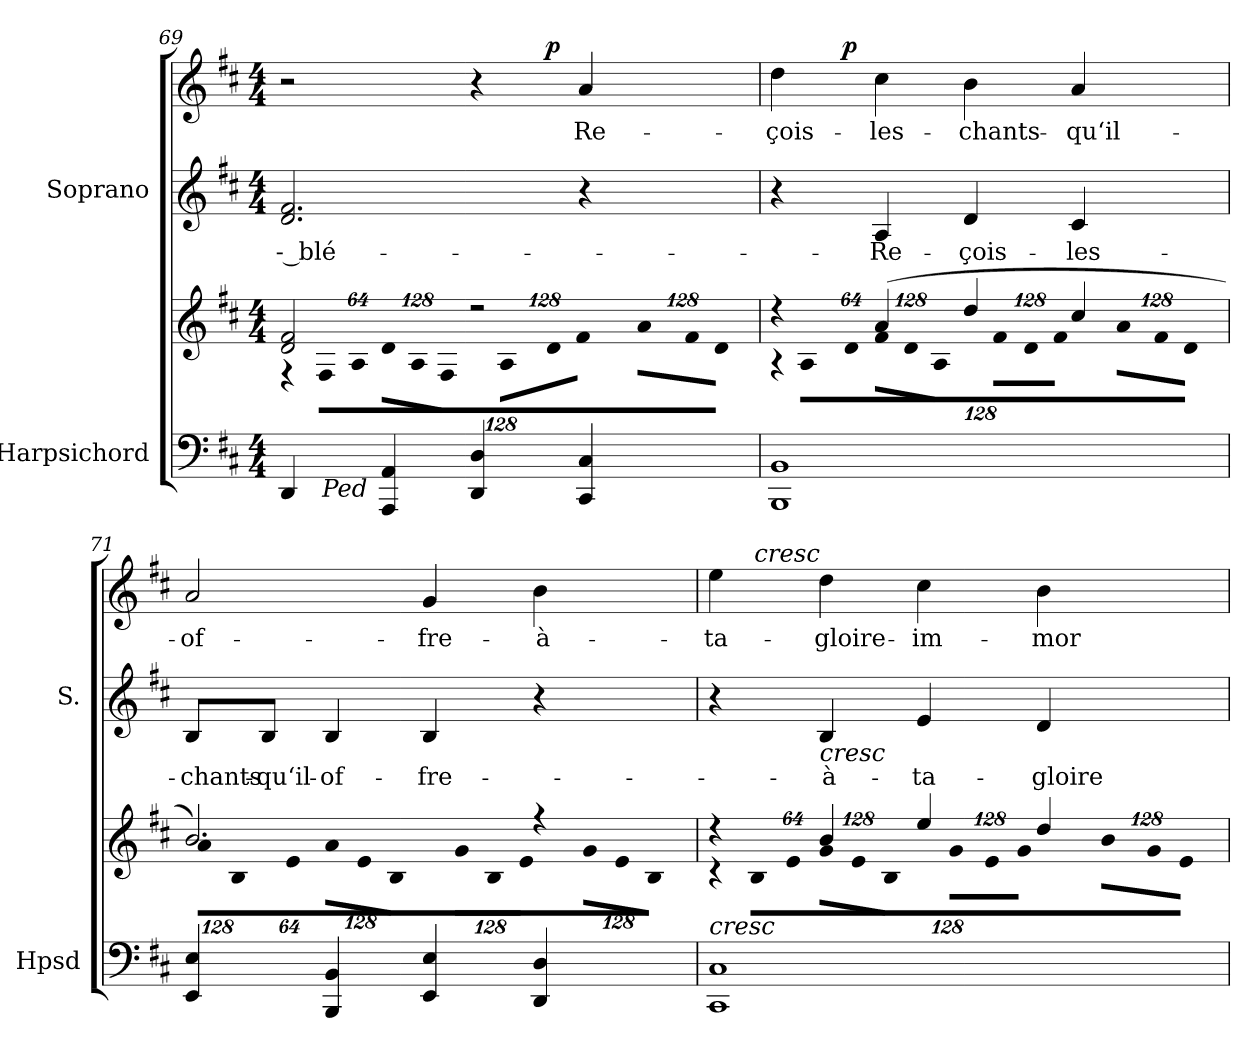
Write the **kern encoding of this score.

**kern	**kern	**kern	**text	**kern	**text	**dynam
*part2	*part2	*part1	*part1	*part1	*part1	*part1
*staff4	*staff3	*staff2	*staff2	*staff1	*staff1	*staff1/2
*I"Harpsichord	*	*I"Soprano	*	*	*	*
*I'Hpsd	*	*I'S.	*	*	*	*
!!LO:PB:g=z
*clefF4	*clefG2	*clefG2	*	*clefG2	*	*
*k[f#c#]	*k[f#c#]	*k[f#c#]	*	*k[f#c#]	*	*
*D:	*D:	*D:	*	*D:	*	*
*M4/4	*M4/4	*M4/4	*	*M4/4	*	*
=69	=69	=69	=69	=69	=69	=69
*	*^	*	*	*	*	*
*	*	*Xbrackettup	*	*	*	*	*
!	!	!LO:N:vis=8	!	!	!	!	!
!	!	!	!	!LO:LY:b:color=#000000	!	!	!
*^	*	*	*	*	*^	*	*
4DDi/	16ryy	2di/ 2f#i	1024%85r	2.di/ 2.f#i	-- blé-	2r	2ryy	.	.
.	64.ryy	.	.	.	.	.	.	.	.
!	!	!	!LO:N:vis=8	!	!	!	!	!	!
.	.	.	1024%85F#i\L	.	.	.	.	.	.
!	!LO:TX:b:i:t=Ped	!	!	!	!	!	!	!	!
.	2ryy	.	.	.	.	.	.	.	.
!	!	!	!LO:N:vis=8	!	!	!	!	!	!
.	.	.	512%43Ai\J	.	.	.	.	.	.
!	!	!	!LO:N:vis=8	!	!	!	!	!	!
4AAAi/ 4AAi	.	.	1024%85di\L	.	.	.	.	.	.
!	!	!	!LO:N:vis=8	!	!	!	!	!	!
.	.	.	1024%85Ai\	.	.	.	.	.	.
!	!	!	!LO:N:vis=8	!	!	!	!	!	!
.	.	.	512%43F#i\J	.	.	.	.	.	.
!	!	!	!LO:N:vis=8	!	!	!	!	!	!
4DDi/ 4Di	.	2r	1024%85Ai\L	.	.	4r	8ryy	.	.
!	!	!	!LO:N:vis=8	!	!	!	!	!	!
.	.	.	1024%85di\	.	.	.	.	.	.
.	4ryy	.	.	.	.	.	.	.	.
.	.	.	.	.	.	.	32ryy	.	.
.	.	.	.	.	.	.	128ryy	.	.
.	.	.	.	.	.	.	4ryy	.	p
!	!	!	!LO:N:vis=8	!	!	!	!	!	!
.	.	.	512%43f#i\J	.	.	.	.	.	.
!	!	!	!LO:N:vis=8	!	!	!	!	!	!
!	!	!	!	!	!	!	!	!LO:LY:b:color=#000000	!
4CC#i/ 4C#i	.	.	1024%85ai\L	4r	.	4ai/	.	-Re-	.
!	!	!	!LO:N:vis=8	!	!	!	!	!	!
.	.	.	1024%85f#i\	.	.	.	.	.	.
.	8ryy	.	.	.	.	.	.	.	.
.	.	.	.	.	.	.	16ryy	.	.
!	!	!	!LO:N:vis=8	!	!	!	!	!	!
.	.	.	512%43di\J	.	.	.	.	.	.
.	32ryy	.	.	.	.	.	.	.	.
.	.	.	.	.	.	.	64.ryy	.	.
.	128ryy	.	.	.	.	.	.	.	.
=70	=70	=70	=70	=70	=70	=70	=70	=70	=70
!	!	!	!LO:N:vis=8	!	!	!	!	!	!
*v	*v	*	*	*	*	*v	*v	*	*
*^	*	*	*	*	*^	*	*
!	!	!	!	!	!	!	!	!LO:LY:b:color=#000000	!
*v	*v	*	*	*^	*	*v	*v	*	*
1BBBi 1BBi	4r	1024%85r	4r	8ryy	.	4ddi\	-çois-	.
!	!	!LO:N:vis=8	!	!	!	!	!	!
.	.	1024%85Ai\L	.	.	.	.	.	.
.	.	.	.	32ryy	.	.	.	.
.	.	.	.	128ryy	.	.	.	.
.	.	.	.	2ryy	.	.	.	p
!	!	!LO:N:vis=8	!	!	!	!	!	!
.	.	512%43di\J	.	.	.	.	.	.
!	!	!LO:N:vis=8	!	!	!	!	!	!
!	!	!	!	!	!LO:LY:b:color=#000000	!	!	!
!	!	!	!	!	!	!	!LO:LY:b:color=#000000	!
.	(4ai/	1024%85f#i\L	4Ai/	.	-Re-	4cc#i\	-les-	.
!	!	!LO:N:vis=8	!	!	!	!	!	!
.	.	1024%85di\	.	.	.	.	.	.
!	!	!LO:N:vis=8	!	!	!	!	!	!
.	.	512%43Ai\J	.	.	.	.	.	.
!	!	!LO:N:vis=8	!	!	!	!	!	!
!	!	!	!	!	!LO:LY:b:color=#000000	!	!	!
!	!	!	!	!	!	!	!LO:LY:b:color=#000000	!
.	4ddi/	1024%85f#i\L	4di/	.	-çois-	4bi\	-chants-	.
!	!	!LO:N:vis=8	!	!	!	!	!	!
.	.	1024%85di\	.	.	.	.	.	.
.	.	.	.	4ryy	.	.	.	.
!	!	!LO:N:vis=8	!	!	!	!	!	!
.	.	512%43f#i\J	.	.	.	.	.	.
!	!	!LO:N:vis=8	!	!	!	!	!	!
!	!	!	!	!	!LO:LY:b:color=#000000	!	!	!
!	!	!	!	!	!	!	!LO:LY:b:color=#000000	!
.	4cc#i/	1024%85ai\L	4c#i/	.	-les-	4ai/	-qu‘il-	.
!	!	!LO:N:vis=8	!	!	!	!	!	!
.	.	1024%85f#i\	.	.	.	.	.	.
.	.	.	.	16ryy	.	.	.	.
!	!	!LO:N:vis=8	!	!	!	!	!	!
.	.	512%43di\J	.	.	.	.	.	.
.	.	.	.	64.ryy	.	.	.	.
=71	=71	=71	=71	=71	=71	=71	=71	=71
!	!	!LO:N:vis=8	!	!	!	!	!	!
*	*	*	*v	*v	*	*	*	*
*	*	*	*^	*	*	*	*
!	!	!	!	!	!LO:LY:b:color=#000000	!	!	!
*	*	*	*v	*v	*	*	*	*
*	*	*	*^	*	*	*	*
!	!	!	!	!	!	!	!LO:LY:b:color=#000000	!
*	*	*	*v	*v	*	*	*	*
4EEi/ 4Ei	2.bi/)	1024%85ai\L	8Bi/L	-chants-	2ai/	-of-	.
!	!	!LO:N:vis=8	!	!	!	!	!
.	.	1024%85Bi\	.	.	.	.	.
!	!	!	!	!LO:LY:b:color=#000000	!	!	!
.	.	.	8Bi/J	-qu‘il-	.	.	.
!	!	!LO:N:vis=8	!	!	!	!	!
.	.	512%43ei\J	.	.	.	.	.
!	!	!LO:N:vis=8	!	!	!	!	!
!	!	!	!	!LO:LY:b:color=#000000	!	!	!
4BBBi/ 4BBi	.	1024%85ai\L	4Bi/	-of-	.	.	.
!	!	!LO:N:vis=8	!	!	!	!	!
.	.	1024%85ei\	.	.	.	.	.
!	!	!LO:N:vis=8	!	!	!	!	!
.	.	512%43Bi\J	.	.	.	.	.
!	!	!LO:N:vis=8	!	!	!	!	!
!	!	!	!	!LO:LY:b:color=#000000	!	!	!
!	!	!	!	!	!	!LO:LY:b:color=#000000	!
4EEi/ 4Ei	.	1024%85gi\L	4Bi/	-fre-	4gi/	-fre-	.
!	!	!LO:N:vis=8	!	!	!	!	!
.	.	1024%85Bi\	.	.	.	.	.
!	!	!LO:N:vis=8	!	!	!	!	!
.	.	512%43ei\J	.	.	.	.	.
!	!	!LO:N:vis=8	!	!	!	!	!
!	!	!	!	!	!	!LO:LY:b:color=#000000	!
4DDi/ 4Di	4r	1024%85gi\L	4r	.	4bi\	-à-	.
!	!	!LO:N:vis=8	!	!	!	!	!
.	.	1024%85ei\	.	.	.	.	.
!	!	!LO:N:vis=8	!	!	!	!	!
.	.	512%43Bi\J	.	.	.	.	.
=72	=72	=72	=72	=72	=72	=72	=72
!	!	!LO:N:vis=8	!	!	!	!	!
!LO:TX:i:t=cresc	!	!	!	!	!	!	!
!	!	!	!	!	!	!LO:LY:b:color=#000000	!
*	*	*	*	*	*^	*	*
1CC#i 1C#i	4r	1024%85r	4r	.	4eei\	16ryy	-ta-	.
.	.	.	.	.	.	64.ryy	.	.
!	!	!LO:N:vis=8	!	!	!	!	!	!
.	.	1024%85Bi\L	.	.	.	.	.	.
!	!	!	!	!	!	!LO:TX:a:i:t=cresc	!	!
.	.	.	.	.	.	2ryy	.	.
!	!	!LO:N:vis=8	!	!	!	!	!	!
.	.	512%43ei\J	.	.	.	.	.	.
!	!	!LO:N:vis=8	!	!	!	!	!	!
!	!	!	!	!LO:LY:b:color=#000000	!	!	!	!
!	!	!	!LO:TX:b:i:t=cresc	!	!	!	!	!
!	!	!	!	!	!	!	!LO:LY:b:color=#000000	!
.	4bi/	1024%85gi\L	4Bi/	-à-	4ddi\	.	-gloire-	.
!	!	!LO:N:vis=8	!	!	!	!	!	!
.	.	1024%85ei\	.	.	.	.	.	.
!	!	!LO:N:vis=8	!	!	!	!	!	!
.	.	512%43Bi\J	.	.	.	.	.	.
!	!	!LO:N:vis=8	!	!	!	!	!	!
!	!	!	!	!LO:LY:b:color=#000000	!	!	!	!
!	!	!	!	!	!	!	!LO:LY:b:color=#000000	!
.	4eei/	1024%85gi\L	4ei/	-ta-	4cc#i\	.	-im-	.
!	!	!LO:N:vis=8	!	!	!	!	!	!
.	.	1024%85ei\	.	.	.	.	.	.
.	.	.	.	.	.	4ryy	.	.
!	!	!LO:N:vis=8	!	!	!	!	!	!
.	.	512%43gi\J	.	.	.	.	.	.
!	!	!LO:N:vis=8	!	!	!	!	!	!
!	!	!	!	!LO:LY:b:color=#000000	!	!	!	!
!	!	!	!	!	!	!	!LO:LY:b:color=#000000	!
.	4ddi/	1024%85bi\L	4di/	-gloire-	4bi\	.	-mor-	.
!	!	!LO:N:vis=8	!	!	!	!	!	!
.	.	1024%85gi\	.	.	.	.	.	.
.	.	.	.	.	.	8ryy	.	.
!	!	!LO:N:vis=8	!	!	!	!	!	!
.	.	512%43ei\J	.	.	.	.	.	.
.	.	.	.	.	.	32ryy	.	.
.	.	.	.	.	.	128ryy	.	.
*	*v	*v	*	*	*v	*v	*	*
=	=	=	=	=	=	=
*-	*-	*-	*-	*-	*-	*-
